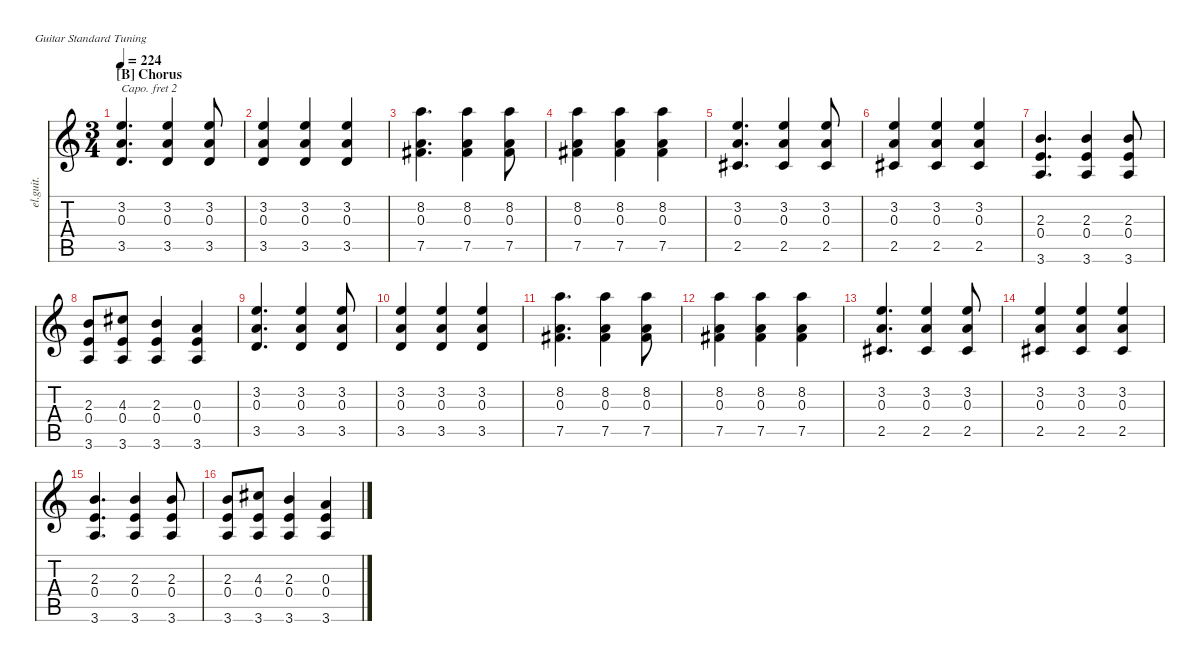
\defaultSystemsLayout 4
\hideDynamics
\bracketExtendMode nobrackets
\otherSystemsTrackNameOrientation horizontal
\track ("Clean Guitar" "el.guit.") {instrument electricguitarclean}
\staff {score tabs}
\capo 2
\tuning (E4 B3 G3 D3 A2 E2)
\ts (3 4)
\section ("B" "Chorus")
\tempo 224
\clef g2
\ks c
(3.5 0.3 3.2).4{d dy mf beam Up} (3.5 0.3 3.2).4{beam Up} (3.5 0.3 3.2).8{beam Up} |
(3.5 0.3 3.2).4{beam Up} (3.5 0.3 3.2).4{beam Up} (3.5 0.3 3.2).4{beam Up} |
(7.5{acc #} 8.2 0.3).4{d beam Down} (8.2 0.3 7.5{acc #}).4{beam Down} (8.2 0.3 7.5{acc #}).8{beam Down} |
(7.5{acc #} 0.3 8.2).4{beam Down} (7.5{acc #} 0.3 8.2).4{beam Down} (7.5{acc #} 0.3 8.2).4{beam Down} |
(2.5{acc #} 3.2 0.3).4{d beam Up} (2.5{acc #} 3.2 0.3).4{beam Up} (2.5{acc #} 3.2 0.3).8{beam Up} |
(2.5{acc #} 3.2 0.3).4{beam Up} (2.5{acc #} 3.2 0.3).4{beam Up} (2.5{acc #} 3.2 0.3).4{beam Up} |
(3.6 0.4 2.3).4{d beam Up} (3.6 0.4 2.3).4{beam Up} (3.6 0.4 2.3).8{beam Up} |
(3.6 0.4 2.3).8{beam Up} (3.6 0.4 4.3{acc #}).8{beam Up} (3.6 0.4 2.3).4{beam Up} (3.6 0.4 0.3).4{beam Up} |
(3.5 0.3 3.2).4{d beam Up} (3.5 0.3 3.2).4{beam Up} (3.5 0.3 3.2).8{beam Up} |
(3.5 0.3 3.2).4{beam Up} (3.5 0.3 3.2).4{beam Up} (3.5 0.3 3.2).4{beam Up} |
(7.5{acc #} 8.2 0.3).4{d beam Down} (8.2 0.3 7.5{acc #}).4{beam Down} (8.2 0.3 7.5{acc #}).8{beam Down} |
(7.5{acc #} 0.3 8.2).4{beam Down} (7.5{acc #} 0.3 8.2).4{beam Down} (7.5{acc #} 0.3 8.2).4{beam Down} |
(2.5{acc #} 3.2 0.3).4{d beam Up} (2.5{acc #} 3.2 0.3).4{beam Up} (2.5{acc #} 3.2 0.3).8{beam Up} |
(2.5{acc #} 3.2 0.3).4{beam Up} (2.5{acc #} 3.2 0.3).4{beam Up} (2.5{acc #} 3.2 0.3).4{beam Up} |
(3.6 0.4 2.3).4{d beam Up} (3.6 0.4 2.3).4{beam Up} (3.6 0.4 2.3).8{beam Up} |
(3.6 0.4 2.3).8{beam Up} (3.6 0.4 4.3{acc #}).8{beam Up} (3.6 0.4 2.3).4{beam Up} (3.6 0.4 0.3).4{beam Up}
